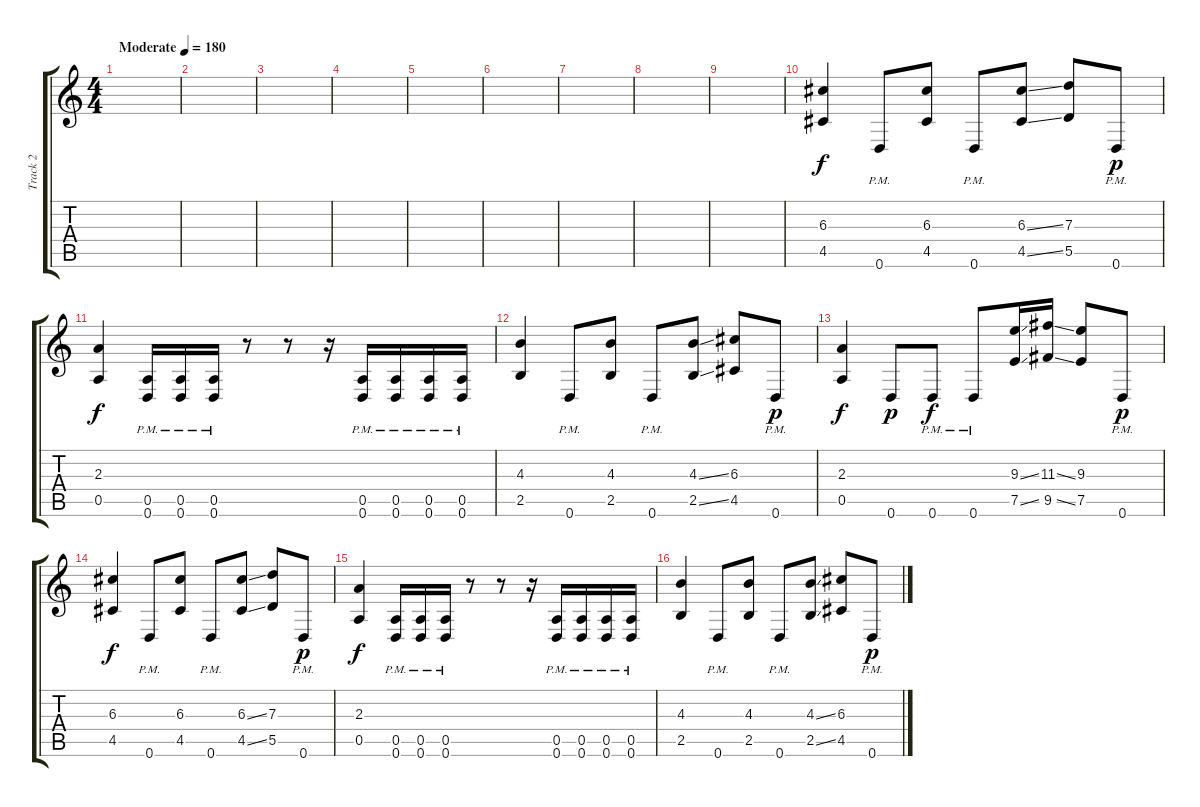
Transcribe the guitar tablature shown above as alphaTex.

\track ("Track 2" "Track 2") {instrument distortionguitar}
\staff {score tabs}
\tuning (E4 B3 G3 D3 A2 D2) {hide}
\ts (4 4)
\tempo (180 "Moderate")
\clef g2
\ks c
|
|
|
|
|
|
|
|
|
(6.3 4.5).4 0.6{pm}.8 (6.3 4.5).8 0.6{pm}.8 (6.3{ss} 4.5{ss}).8 (7.3 5.5).8 0.6{pm}.8{dy p} |
(2.3 0.5).4{dy f} (0.5{pm} 0.6{pm}).16 (0.5{pm} 0.6{pm}).16 (0.5{pm} 0.6{pm}).16 r.8 r.8 r.16 (0.5{pm} 0.6{pm}).16 (0.5{pm} 0.6{pm}).16 (0.5{pm} 0.6{pm}).16 (0.5{pm} 0.6{pm}).16 |
(4.3 2.5).4 0.6{pm}.8 (4.3 2.5).8 0.6{pm}.8 (4.3{ss} 2.5{ss}).8 (6.3 4.5).8 0.6{pm}.8{dy p} |
(2.3 0.5).4{dy f} 0.6.8{dy p} 0.6{pm}.8{dy f} 0.6{pm}.8 (9.3{ss} 7.5{ss}).16 (11.3{ss} 9.5{ss}).16 (9.3 7.5).8 0.6{pm}.8{dy p} |
(6.3 4.5).4{dy f} 0.6{pm}.8 (6.3 4.5).8 0.6{pm}.8 (6.3{ss} 4.5{ss}).8 (7.3 5.5).8 0.6{pm}.8{dy p} |
(2.3 0.5).4{dy f} (0.5{pm} 0.6{pm}).16 (0.5{pm} 0.6{pm}).16 (0.5{pm} 0.6{pm}).16 r.8 r.8 r.16 (0.5{pm} 0.6{pm}).16 (0.5{pm} 0.6{pm}).16 (0.5{pm} 0.6{pm}).16 (0.5{pm} 0.6{pm}).16 |
(4.3 2.5).4 0.6{pm}.8 (4.3 2.5).8 0.6{pm}.8 (4.3{ss} 2.5{ss}).8 (6.3 4.5).8 0.6{pm}.8{dy p}
